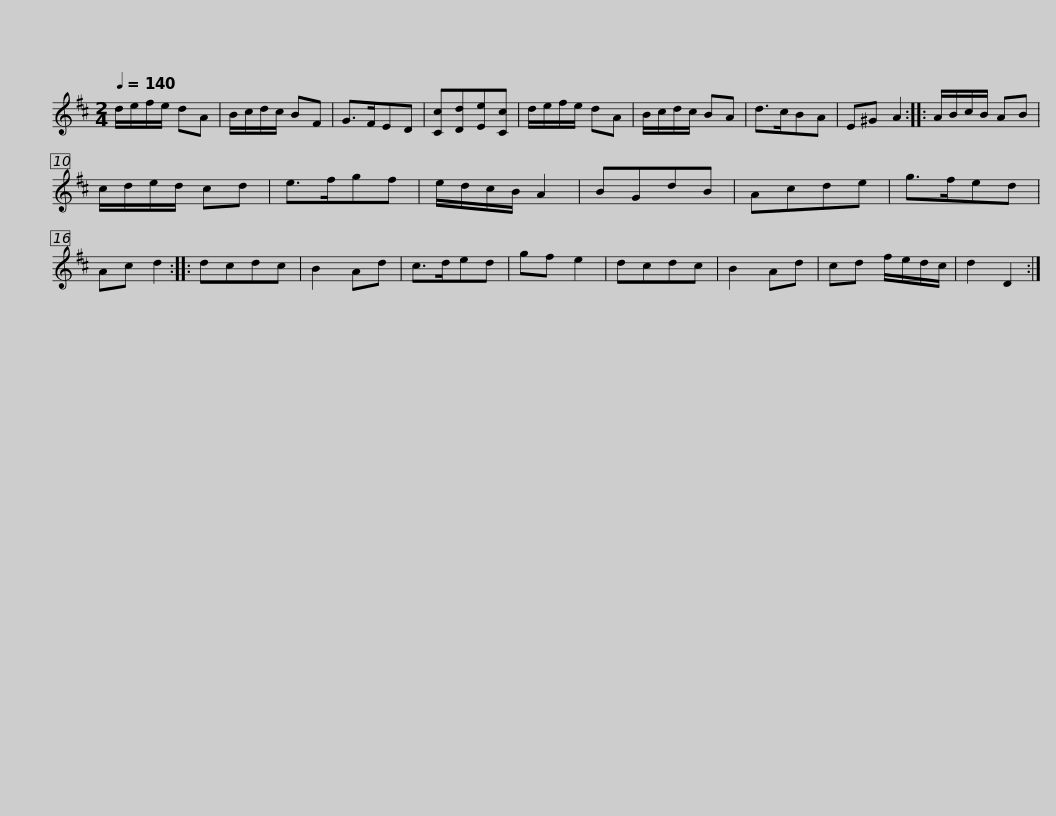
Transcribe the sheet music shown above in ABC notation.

X:1
L:1/8
Q:1/4=140
M:2/4
I:linebreak $
K:D
V:1 treble
V:1
 d/e/f/e/ dA | B/c/d/c/ BF | G>FED | [Cc][Dd][Ee][Cc] | d/e/f/e/ dA | %5
 B/c/d/c/ BA | d>cBA | E^G A2 ::$ A/B/c/B/ AB | c/d/e/d/ cd | %10
 e>fgf | e/d/c/B/ A2 | BGdB | Acde | g>fed | %15
 Ac d2 :: dcdc |$ B2 Ad | c>ded | gf e2 | %20
 dcdc | B2 Ad | cd f/e/d/c/ | d2 D2 :| %24
